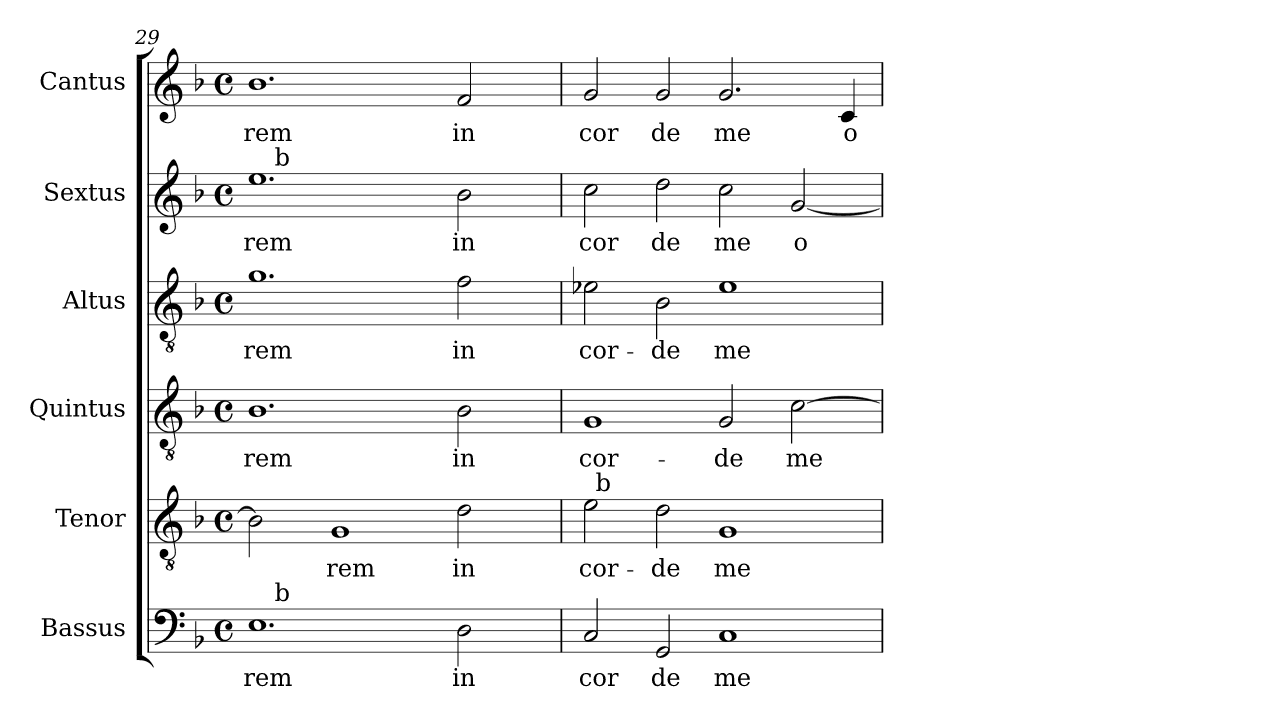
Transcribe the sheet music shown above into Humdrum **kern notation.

**kern	**text	**kern	**text	**kern	**text	**kern	**text	**kern	**text	**kern	**text
*part6	*part6	*part5	*part5	*part4	*part4	*part3	*part3	*part2	*part2	*part1	*part1
*staff6	*staff6	*staff5	*staff5	*staff4	*staff4	*staff3	*staff3	*staff2	*staff2	*staff1	*staff1
*I"Bassus	*	*I"Tenor	*	*I"Quintus	*	*I"Altus	*	*I"Sextus	*	*I"Cantus	*
*clefF4	*	*clefGv2	*	*clefGv2	*	*clefGv2	*	*clefG2	*	*clefG2	*
*k[b-]	*	*k[b-]	*	*k[b-]	*	*k[b-]	*	*k[b-]	*	*k[b-]	*
*F:	*	*F:	*	*F:	*	*F:	*	*F:	*	*F:	*
*M4/4	*	*M4/4	*	*M4/4	*	*M4/4	*	*M4/4	*	*M4/4	*
*met(c)	*	*met(c)	*	*met(c)	*	*met(c)	*	*met(c)	*	*met(c)	*
=29	=29	=29	=29	=29	=29	=29	=29	=29	=29	=29	=29
!	!LO:LY:b:cj	!	!	!	!LO:LY:b:cj	!	!LO:LY:b:cj	!	!LO:LY:b:cj	!	!LO:LY:b:cj
*^	*	*	*	*	*	*	*	*^	*	*	*
1.E	16ryy	rem	2B-\]	.	1.B-	rem	1.g	rem	1.ee	16ryy	rem	1.b-	rem
.	64ryy	.	.	.	.	.	.	.	.	64ryy	.	.	.
!	!	!	!	!	!	!	!	!	!	!LO:TX:a:t=b	!	!	!
!	!LO:TX:a:t=b	!	!	!	!	!	!	!	!	!	!	!	!
.	1ryy	.	.	.	.	.	.	.	.	1ryy	.	.	.
!	!	!	!	!LO:LY:b:cj	!	!	!	!	!	!	!	!	!
.	.	.	1G	rem	.	.	.	.	.	.	.	.	.
.	2ryy	.	.	.	.	.	.	.	.	2ryy	.	.	.
!	!	!LO:LY:b:cj	!	!LO:LY:b:cj	!	!LO:LY:b:cj	!	!LO:LY:b:cj	!	!	!LO:LY:b:cj	!	!LO:LY:b:cj
2D\	.	in	2d\	in	2B-\	in	2f\	in	2b-\	.	in	2f/	in
.	4ryy	.	.	.	.	.	.	.	.	4ryy	.	.	.
.	8ryy	.	.	.	.	.	.	.	.	8ryy	.	.	.
.	32.ryy	.	.	.	.	.	.	.	.	32.ryy	.	.	.
!!LO:LB:g=z
=30	=30	=30	=30	=30	=30	=30	=30	=30	=30	=30	=30	=30	=30
!	!	!LO:LY:b:cj	!	!LO:LY:b:cj	!	!LO:LY:b:cj	!	!LO:LY:b:cj	!	!	!LO:LY:b:cj	!	!LO:LY:b:cj
*v	*v	*	*^	*	*	*	*	*	*v	*v	*	*	*
2C/	cor	2e\	32ryy	cor-	1G	cor-	2e-X\	cor-	2cc\	cor	2g/	cor
!	!	!	!LO:TX:a:t=b	!	!	!	!	!	!	!	!	!
.	.	.	1ryy	.	.	.	.	.	.	.	.	.
!	!LO:LY:b:cj	!	!	!LO:LY:b:cj	!	!	!	!LO:LY:b:cj	!	!LO:LY:b:cj	!	!LO:LY:b:cj
2GG/	de	2d\	.	-de	.	.	2B-\	-de	2dd\	de	2g/	de
!	!LO:LY:b:cj	!	!	!LO:LY:b:cj	!	!LO:LY:b:cj	!	!LO:LY:b:cj	!	!LO:LY:b:cj	!	!LO:LY:b:cj
1C	me	1G	.	me-	2G/	-de	1e-	me-	2cc\	me	2.g/	me
.	.	.	2ryy	.	.	.	.	.	.	.	.	.
!	!	!	!	!	!	!LO:LY:b	!	!	!	!LO:LY:b:cj	!	!
.	.	.	.	.	[>2c\	me-	.	.	[<2g/	o	.	.
.	.	.	4...ryy	.	.	.	.	.	.	.	.	.
!	!	!	!	!	!	!	!	!	!	!	!	!LO:LY:b:cj
.	.	.	.	.	.	.	.	.	.	.	4c/	o
*	*	*v	*v	*	*	*	*	*	*	*	*	*
=	=	=	=	=	=	=	=	=	=	=	=
*-	*-	*-	*-	*-	*-	*-	*-	*-	*-	*-	*-
